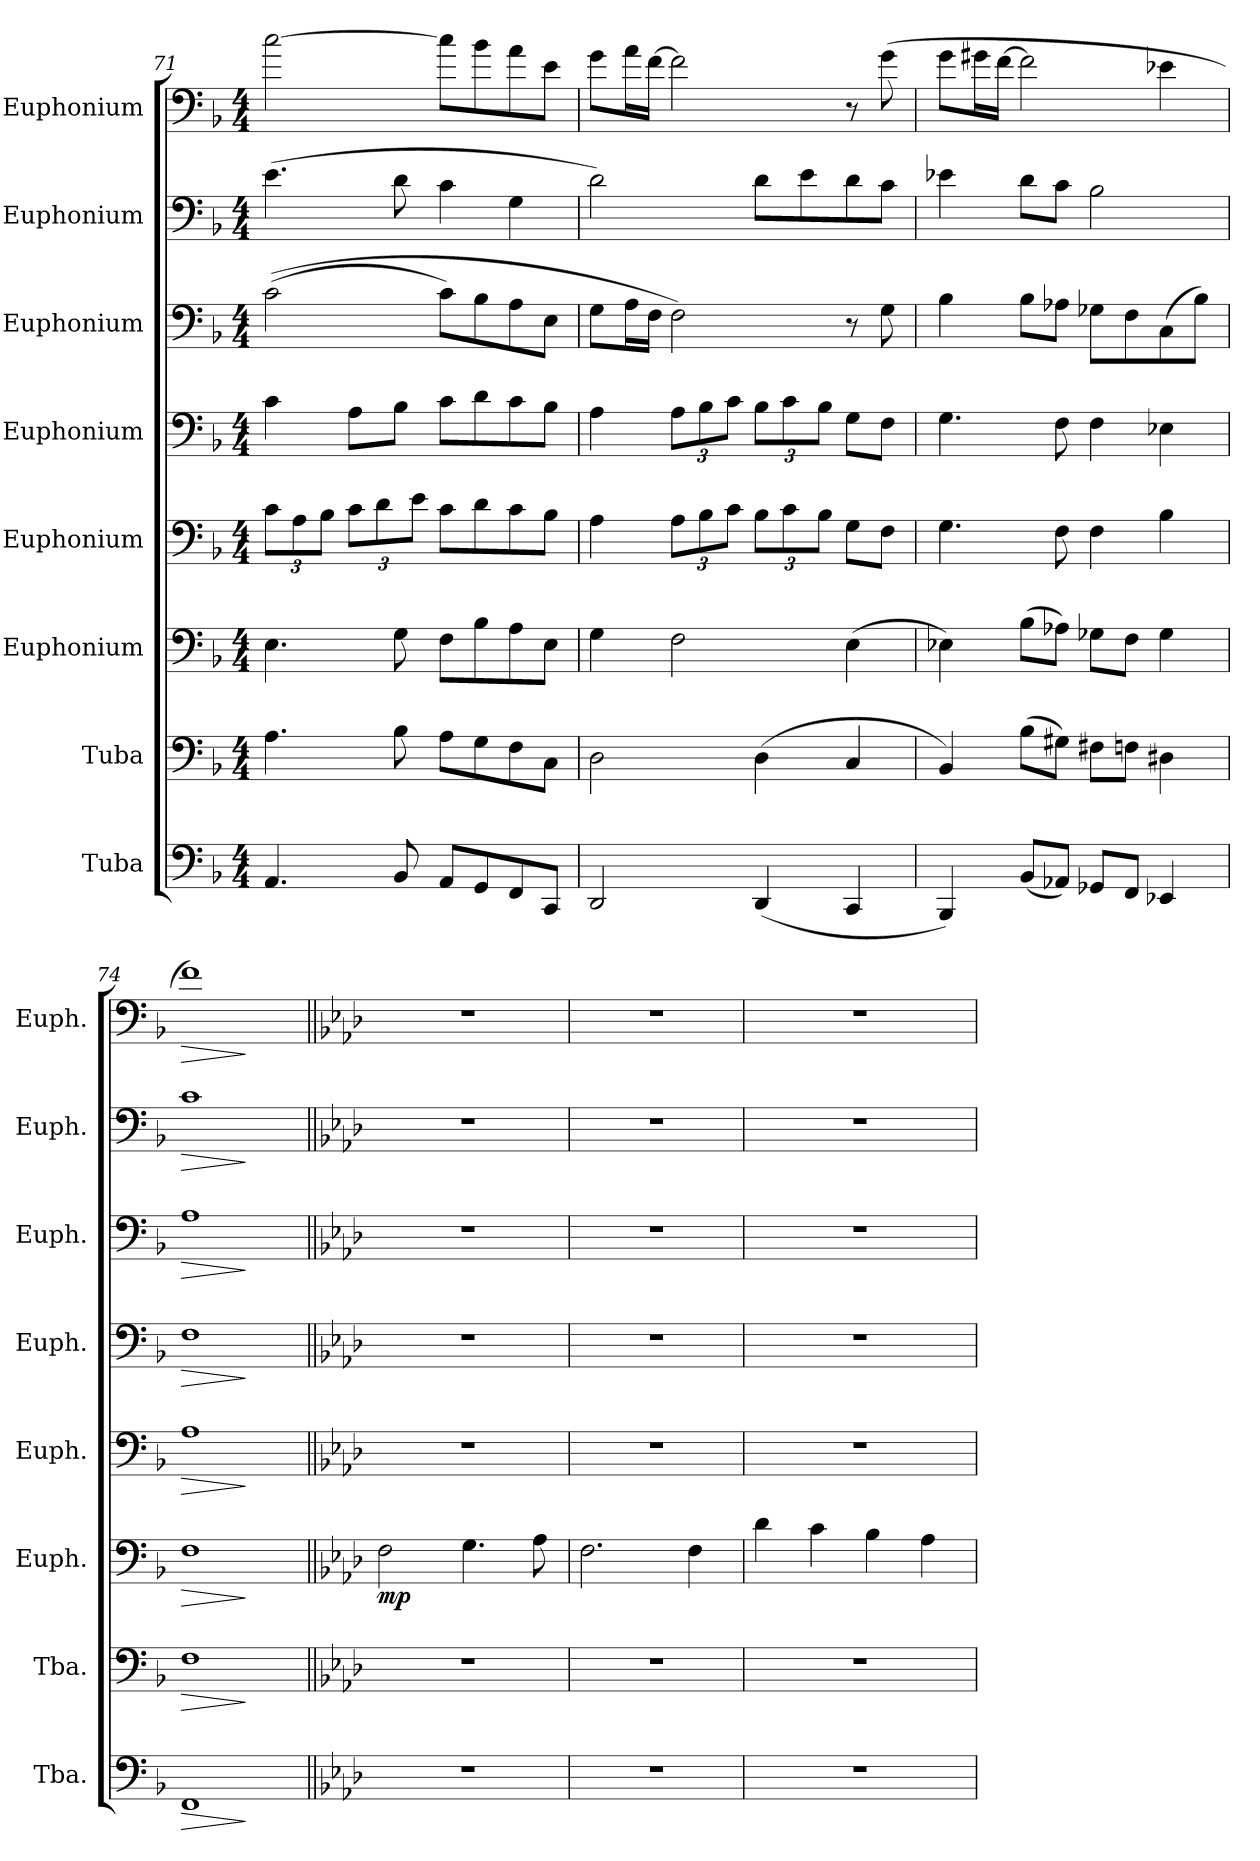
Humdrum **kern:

**kern	**dynam	**kern	**dynam	**kern	**dynam	**kern	**dynam	**kern	**dynam	**kern	**dynam	**kern	**dynam	**kern	**dynam
*part8	*part8	*part7	*part7	*part6	*part6	*part5	*part5	*part4	*part4	*part3	*part3	*part2	*part2	*part1	*part1
*staff8	*staff8	*staff7	*staff7	*staff6	*staff6	*staff5	*staff5	*staff4	*staff4	*staff3	*staff3	*staff2	*staff2	*staff1	*staff1
*I"Tuba	*	*I"Tuba	*	*I"Euphonium	*	*I"Euphonium	*	*I"Euphonium	*	*I"Euphonium	*	*I"Euphonium	*	*I"Euphonium	*
*I'Tba.	*	*I'Tba.	*	*I'Euph.	*	*I'Euph.	*	*I'Euph.	*	*I'Euph.	*	*I'Euph.	*	*I'Euph.	*
*clefF4	*	*clefF4	*	*clefF4	*	*clefF4	*	*clefF4	*	*clefF4	*	*clefF4	*	*clefF4	*
*k[b-]	*	*k[b-]	*	*k[b-]	*	*k[b-]	*	*k[b-]	*	*k[b-]	*	*k[b-]	*	*k[b-]	*
*M4/4	*	*M4/4	*	*M4/4	*	*M4/4	*	*M4/4	*	*M4/4	*	*M4/4	*	*M4/4	*
*	*	*	*	*	*	*Xbrackettup	*	*	*	*	*	*	*	*	*
=71	=71	=71	=71	=71	=71	=71	=71	=71	=71	=71	=71	=71	=71	=71	=71
4.AA/	.	4.A\	.	4.E\	.	12c\L	.	4c\	.	(>(>2c\	.	(>4.e\	.	[2cc\	.
.	.	.	.	.	.	12A\	.	.	.	.	.	.	.	.	.
.	.	.	.	.	.	12B-\J	.	.	.	.	.	.	.	.	.
.	.	.	.	.	.	12c\L	.	8A\L	.	.	.	.	.	.	.
.	.	.	.	.	.	12d\	.	.	.	.	.	.	.	.	.
8BB-/	.	8B-\	.	8G\	.	.	.	8B-\J	.	.	.	8d\	.	.	.
.	.	.	.	.	.	12e\J	.	.	.	.	.	.	.	.	.
8AA/L	.	8A\L	.	8F\L	.	8c\L	.	8c\L	.	8c\L)	.	4c\	.	8cc\L]	.
8GG/	.	8G\	.	8B-\	.	8d\	.	8d\	.	8B-\	.	.	.	8b-\	.
8FF/	.	8F\	.	8A\	.	8c\	.	8c\	.	8A\	.	4G\	.	8a\	.
8CC/J	.	8C\J	.	8E\J	.	8B-\J	.	8B-\J	.	8E\J	.	.	.	8e\J	.
=72	=72	=72	=72	=72	=72	=72	=72	=72	=72	=72	=72	=72	=72	=72	=72
2DD/	.	2D\	.	4G\	.	4A\	.	4A\	.	8G\L	.	2d\)	.	8g\L	.
.	.	.	.	.	.	.	.	.	.	16A\L	.	.	.	16a\L	.
.	.	.	.	.	.	.	.	.	.	16F\JJ	.	.	.	[16f\JJ	.
*	*	*	*	*	*	*	*	*Xbrackettup	*	*	*	*	*	*	*
.	.	.	.	2F\	.	12A\L	.	12A\L	.	2F\)	.	.	.	2f\]	.
.	.	.	.	.	.	12B-\	.	12B-\	.	.	.	.	.	.	.
.	.	.	.	.	.	12c\J	.	12c\J	.	.	.	.	.	.	.
(<4DD/	.	(>4D\	.	.	.	12B-\L	.	12B-\L	.	.	.	8d\L	.	.	.
.	.	.	.	.	.	12c\	.	12c\	.	.	.	.	.	.	.
.	.	.	.	.	.	.	.	.	.	.	.	8e\	.	.	.
.	.	.	.	.	.	12B-\J	.	12B-\J	.	.	.	.	.	.	.
4CC/	.	4C/	.	(>4E\	.	8G\L	.	8G\L	.	8r	.	8d\	.	8r	.
.	.	.	.	.	.	8F\J	.	8F\J	.	8G\	.	8c\J	.	(>8g\	.
!!LO:PB:g=z
=73	=73	=73	=73	=73	=73	=73	=73	=73	=73	=73	=73	=73	=73	=73	=73
4BBB-/)	.	4BB-/)	.	4E-X\)	.	4.G\	.	4.G\	.	4B-\	.	4e-X\	.	8g\L	.
.	.	.	.	.	.	.	.	.	.	.	.	.	.	16g#X\L	.
.	.	.	.	.	.	.	.	.	.	.	.	.	.	[16f\JJ	.
(<8BB-/L	.	(>8B-\L	.	(>8B-\L	.	.	.	.	.	8B-\L	.	8d\L	.	2f\]	.
8AA-X/J)	.	8G#X\J)	.	8A-X\J)	.	8F\	.	8F\	.	8A-X\J	.	8c\J	.	.	.
8GG-X/L	.	8F#X\L	.	8G-X\L	.	4F\	.	4F\	.	8G-X\L	.	2B-\	.	.	.
8FF/J	.	8Fn\J	.	8F\J	.	.	.	.	.	8F\	.	.	.	.	.
4EE-X/	.	4D#X\	.	4G-\	.	4B-\	.	4E-X\	.	(>8C\	.	.	.	4e-X\	.
.	.	.	.	.	.	.	.	.	.	8B-\J)	.	.	.	.	.
=74	=74	=74	=74	=74	=74	=74	=74	=74	=74	=74	=74	=74	=74	=74	=74
!	!LO:HP:b	!	!LO:HP:b	!	!LO:HP:b	!	!LO:HP:b	!	!LO:HP:b	!	!LO:HP:b	!	!LO:HP:b	!	!LO:HP:b
1FF	>	1F	>	1F	>	1A	>	1F	>	1A	>	1c	>	1f)	>
.	]	.	]	.	]	.	]	.	]	.	]	.	]	.	]
=75||	=75||	=75||	=75||	=75||	=75||	=75||	=75||	=75||	=75||	=75||	=75||	=75||	=75||	=75||	=75||
*k[b-e-a-d-]	*	*k[b-e-a-d-]	*	*k[b-e-a-d-]	*	*k[b-e-a-d-]	*	*k[b-e-a-d-]	*	*k[b-e-a-d-]	*	*k[b-e-a-d-]	*	*k[b-e-a-d-]	*
!	!	!	!	!	!LO:DY:b	!	!	!	!	!	!	!	!	!	!
1r	.	1r	.	2F\	mp	1r	.	1r	.	1r	.	1r	.	1r	.
.	.	.	.	4.G\	.	.	.	.	.	.	.	.	.	.	.
.	.	.	.	8A-\	.	.	.	.	.	.	.	.	.	.	.
=76	=76	=76	=76	=76	=76	=76	=76	=76	=76	=76	=76	=76	=76	=76	=76
1r	.	1r	.	2.F\	.	1r	.	1r	.	1r	.	1r	.	1r	.
.	.	.	.	4F\	.	.	.	.	.	.	.	.	.	.	.
=77	=77	=77	=77	=77	=77	=77	=77	=77	=77	=77	=77	=77	=77	=77	=77
1r	.	1r	.	4d-\	.	1r	.	1r	.	1r	.	1r	.	1r	.
.	.	.	.	4c\	.	.	.	.	.	.	.	.	.	.	.
.	.	.	.	4B-\	.	.	.	.	.	.	.	.	.	.	.
.	.	.	.	4A-\	.	.	.	.	.	.	.	.	.	.	.
=	=	=	=	=	=	=	=	=	=	=	=	=	=	=	=
*-	*-	*-	*-	*-	*-	*-	*-	*-	*-	*-	*-	*-	*-	*-	*-
